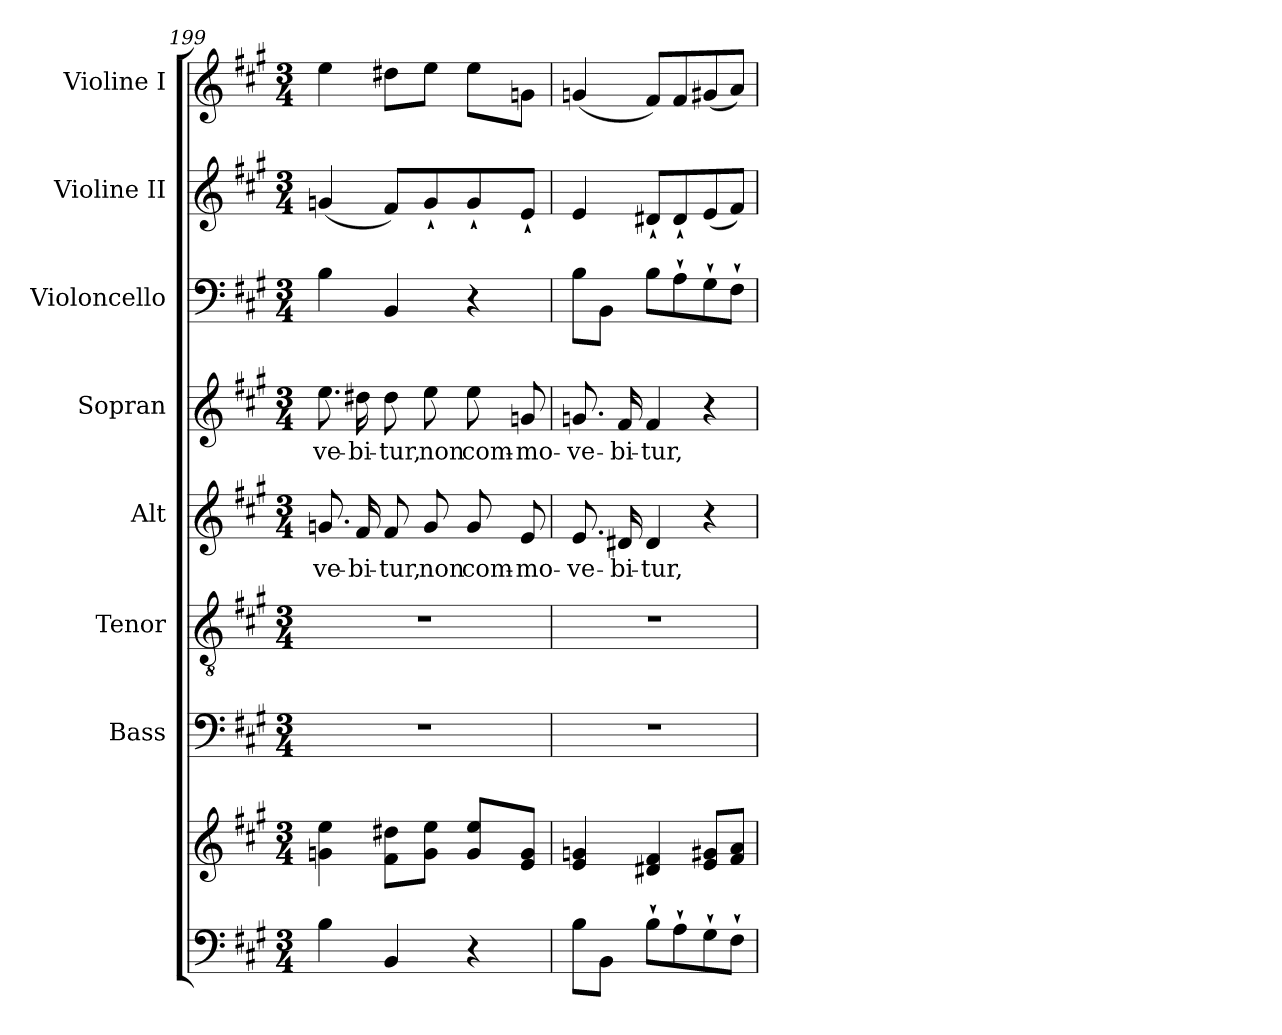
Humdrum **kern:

**kern	**kern	**kern	**kern	**kern	**text	**kern	**text	**kern	**kern	**kern
*part8	*part8	*part7	*part6	*part5	*part5	*part4	*part4	*part3	*part2	*part1
*staff9	*staff8	*staff7	*staff6	*staff5	*staff5	*staff4	*staff4	*staff3	*staff2	*staff1
*	*	*I"Bass	*I"Tenor	*I"Alt	*	*I"Sopran	*	*I"Violoncello	*I"Violine II	*I"Violine I
*	*	*I'B.	*I'T.	*I'A.	*	*I'S.	*	*I'Vc.	*I'Vl. II	*I'Vl. I
*clefF4	*clefG2	*clefF4	*clefGv2	*clefG2	*	*clefG2	*	*clefF4	*clefG2	*clefG2
*	*	*	*	*	*	*	*	*ITrd7c12	*	*
*k[f#c#g#]	*k[f#c#g#]	*k[f#c#g#]	*k[f#c#g#]	*k[f#c#g#]	*	*k[f#c#g#]	*	*k[f#c#g#]	*k[f#c#g#]	*k[f#c#g#]
*A:	*A:	*A:	*A:	*A:	*	*A:	*	*A:	*A:	*A:
*M3/4	*M3/4	*M3/4	*M3/4	*M3/4	*	*M3/4	*	*M3/4	*M3/4	*M3/4
=199	=199	=199	=199	=199	=199	=199	=199	=199	=199	=199
!	!	!	!	!	!LO:LY:b	!	!LO:LY:b	!	!	!
4B\	4gn\ 4ee\	2.r	2.r	8.gn/	-ve-	8.ee\	-ve-	4BB\	(<4gn/	4ee\
!	!	!	!	!	!LO:LY:b	!	!LO:LY:b	!	!	!
.	.	.	.	16f#/	-bi-	16dd#X\	-bi-	.	.	.
!	!	!	!	!	!LO:LY:b	!	!LO:LY:b	!	!	!
4BB/	8f#\ 8dd#X\L	.	.	8f#/	-tur,	8dd#\	-tur,	4BBB/	8f#/L)	8dd#X\L
!	!	!	!	!	!LO:LY:b	!	!LO:LY:b	!	!	!
.	8g\ 8ee\J	.	.	8g/	non	8ee\	non	.	8g`</	8ee\J
!	!	!	!	!	!LO:LY:b	!	!LO:LY:b	!	!	!
4r	8g/ 8ee/L	.	.	8g/	com-	8ee\	com-	4r	8g`</	8ee\L
!	!	!	!	!	!LO:LY:b	!	!LO:LY:b	!	!	!
.	8e/ 8g/J	.	.	8e/	-mo-	8gn/	-mo-	.	8e`</J	8gn\J
=200	=200	=200	=200	=200	=200	=200	=200	=200	=200	=200
!	!	!	!	!	!LO:LY:b	!	!LO:LY:b	!	!	!
8B\L	4e/ 4gn/	2.r	2.r	8.e/	-ve-	8.gn/	-ve-	8BB\L	4e/	(<4gn/
8BB\J	.	.	.	.	.	.	.	8BBB\J	.	.
!	!	!	!	!	!LO:LY:b	!	!LO:LY:b	!	!	!
.	.	.	.	16d#X/	-bi-	16f#/	-bi-	.	.	.
!	!	!	!	!	!LO:LY:b	!	!LO:LY:b	!	!	!
8B`>\L	4d#X/ 4f#/	.	.	4d#/	-tur,	4f#/	-tur,	8BB\L	8d#X`</L	8f#/L)
8A`>\	.	.	.	.	.	.	.	8AA`>\	8d#`</	8f#/
8G#`>\	8e/ 8g#X/L	.	.	4r	.	4r	.	8GG#`>\	(<8e/	(<8g#X/
8F#`>\J	8f#/ 8a/J	.	.	.	.	.	.	8FF#`>\J	8f#/J)	8a/J)
=	=	=	=	=	=	=	=	=	=	=
*-	*-	*-	*-	*-	*-	*-	*-	*-	*-	*-
